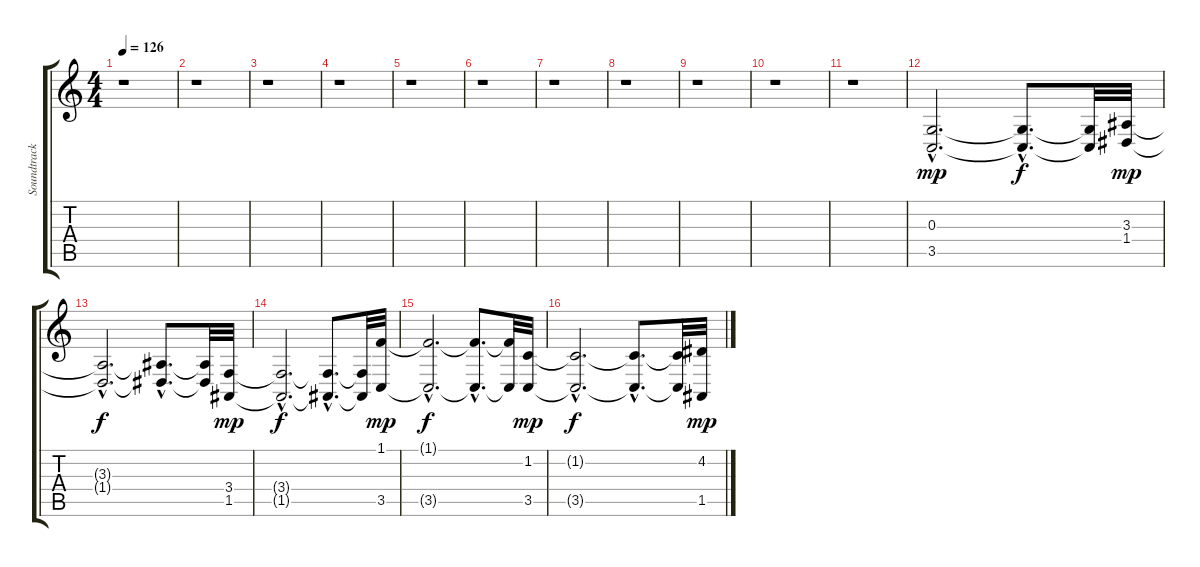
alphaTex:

\track ("Soundtrack" "Soundtrack") {instrument fx2soundtrack}
\staff {score tabs}
\tuning (E4 B3 G3 D3 A2 E2) {hide}
\ts (4 4)
\tempo 126
\clef g2
\ks c
r.1{dy mp instrument fx2soundtrack} |
r.1 |
r.1 |
r.1 |
r.1 |
r.1 |
r.1 |
r.1 |
r.1 |
r.1 |
r.1 |
(0.3{hac} 3.5{hac}).2{d} (0.3{hac t} 3.5{hac t}).8{d dy f} (0.3{t} 3.5{t}).32 (3.3 1.4).32{dy mp} |
(3.3{hac t} 1.4{hac t}).2{d dy f} (3.3{hac t} 1.4{hac t}).8{d} (3.3{t} 1.4{t}).32 (3.4 1.5).32{dy mp} |
(3.4{hac t} 1.5{hac t}).2{d dy f} (3.4{hac t} 1.5{hac t}).8{d} (3.4{t} 1.5{t}).32 (1.1 3.5).32{dy mp} |
(1.1{hac t} 3.5{hac t}).2{d dy f} (1.1{hac t} 3.5{hac t}).8{d} (1.1{t} 3.5{t}).32 (1.2 3.5).32{dy mp} |
(1.2{hac t} 3.5{hac t}).2{d dy f} (1.2{hac t} 3.5{hac t}).8{d} (1.2{t} 3.5{t}).32 (4.2 1.5).32{dy mp}
